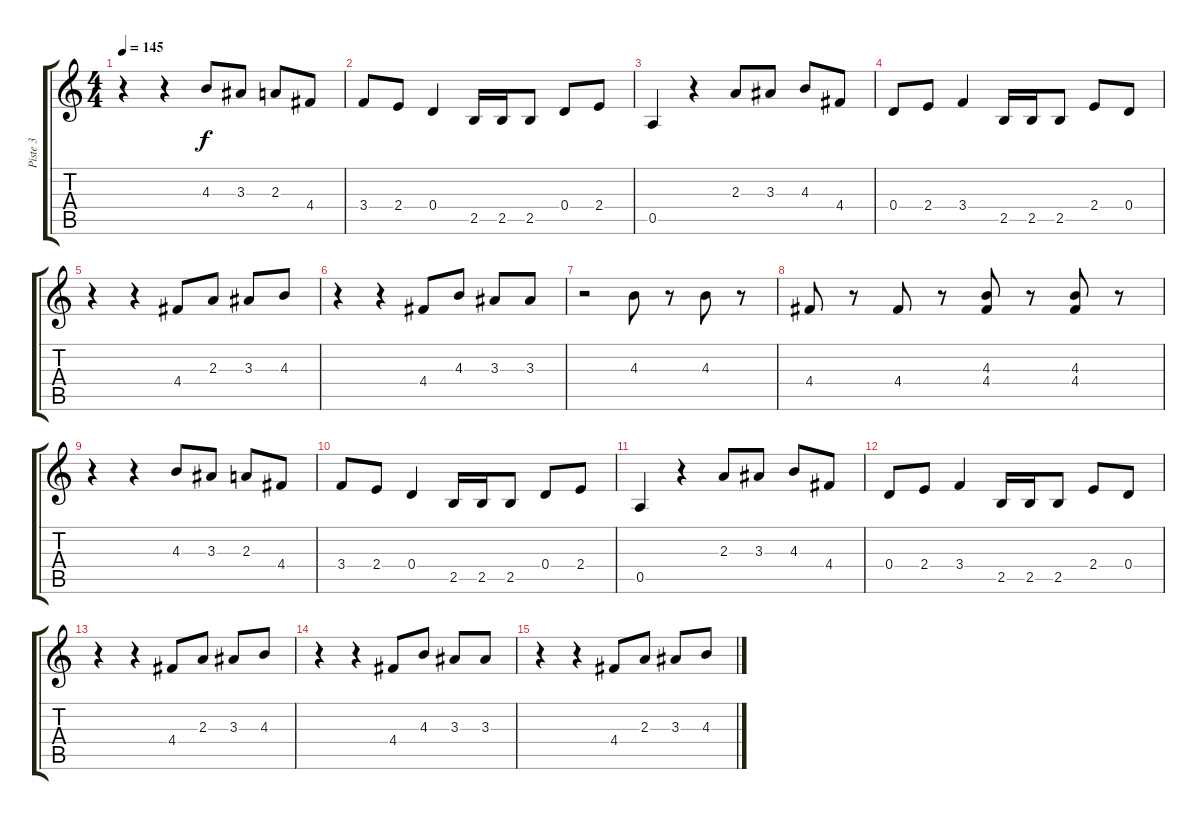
\track ("Piste 3" "Piste 3") {instrument overdrivenguitar}
\staff {score tabs}
\tuning (E4 B3 G3 D3 A2 E2) {hide}
\ts (4 4)
\tempo 145
\clef g2
\ks c
r.4{dy f instrument overdrivenguitar} r.4 4.3.8 3.3.8 2.3.8 4.4.8 |
3.4.8 2.4.8 0.4.4 2.5.16 2.5.16 2.5.8 0.4.8 2.4.8 |
0.5.4 r.4 2.3.8 3.3.8 4.3.8 4.4.8 |
0.4.8 2.4.8 3.4.4 2.5.16 2.5.16 2.5.8 2.4.8 0.4.8 |
r.4 r.4 4.4.8 2.3.8 3.3.8 4.3.8 |
r.4 r.4 4.4.8 4.3.8 3.3.8 3.3.8 |
r.2 4.3.8 r.8 4.3.8 r.8 |
4.4.8 r.8 4.4.8 r.8 (4.3 4.4).8 r.8 (4.3 4.4).8 r.8 |
r.4 r.4 4.3.8 3.3.8 2.3.8 4.4.8 |
3.4.8 2.4.8 0.4.4 2.5.16 2.5.16 2.5.8 0.4.8 2.4.8 |
0.5.4 r.4 2.3.8 3.3.8 4.3.8 4.4.8 |
0.4.8 2.4.8 3.4.4 2.5.16 2.5.16 2.5.8 2.4.8 0.4.8 |
r.4 r.4 4.4.8 2.3.8 3.3.8 4.3.8 |
r.4 r.4 4.4.8 4.3.8 3.3.8 3.3.8 |
r.4 r.4 4.4.8 2.3.8 3.3.8 4.3.8
